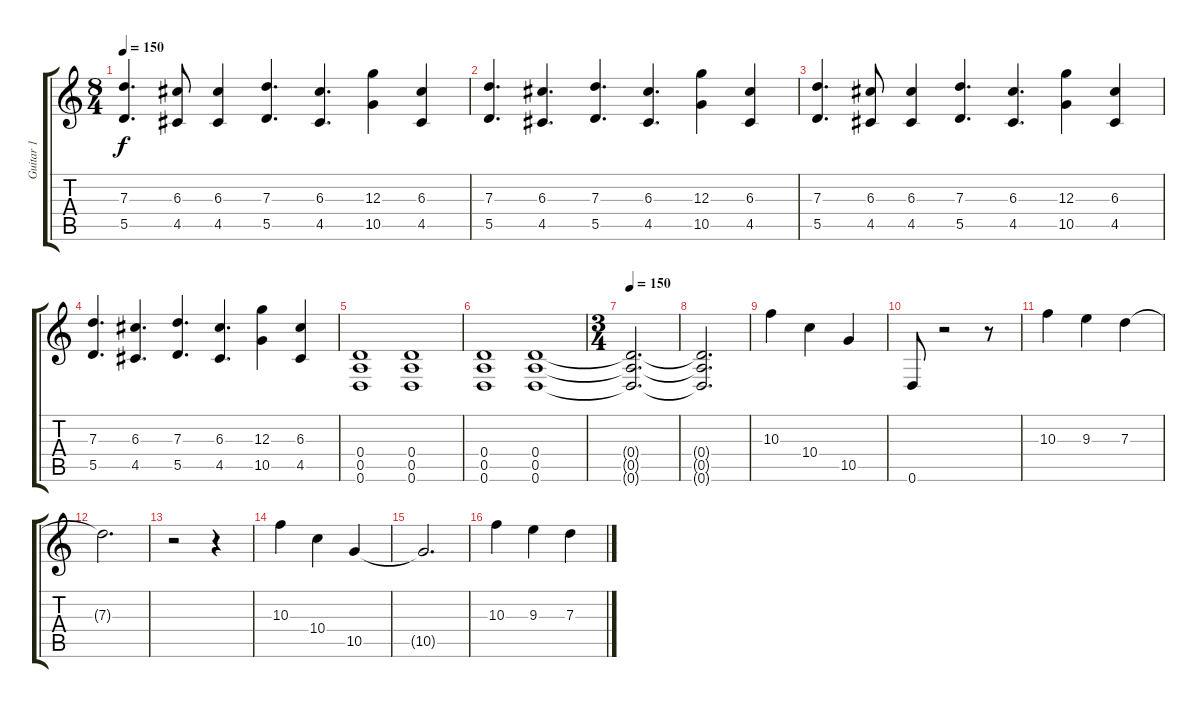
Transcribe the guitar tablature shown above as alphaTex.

\track ("Guitar 1" "Guitar 1") {instrument distortionguitar}
\staff {score tabs}
\tuning (E4 B3 G3 D3 A2 D2) {hide}
\ts (8 4)
\tempo 150
\clef g2
\ks c
(7.3 5.5).4{d dy f} (6.3 4.5).8 (6.3 4.5).4 (7.3 5.5).4{d} (6.3 4.5).4{d} (12.3 10.5).4 (6.3 4.5).4 |
(7.3 5.5).4{d} (6.3 4.5).4{d} (7.3 5.5).4{d} (6.3 4.5).4{d} (12.3 10.5).4 (6.3 4.5).4 |
(7.3 5.5).4{d} (6.3 4.5).8 (6.3 4.5).4 (7.3 5.5).4{d} (6.3 4.5).4{d} (12.3 10.5).4 (6.3 4.5).4 |
(7.3 5.5).4{d} (6.3 4.5).4{d} (7.3 5.5).4{d} (6.3 4.5).4{d} (12.3 10.5).4 (6.3 4.5).4 |
(0.4 0.5 0.6).1 (0.4 0.5 0.6).1 |
(0.4 0.5 0.6).1 (0.4 0.5 0.6).1 |
\ts (3 4)
\tempo 150
(0.4{t} 0.5{t} 0.6{t}).2{d} |
(0.4{t} 0.5{t} 0.6{t}).2{d} |
10.3.4 10.4.4 10.5.4 |
0.6.8 r.2 r.8 |
10.3.4 9.3.4 7.3.4 |
7.3{t}.2{d} |
r.2 r.4 |
10.3.4 10.4.4 10.5.4 |
10.5{t}.2{d volume 7} |
10.3.4{volume 10} 9.3.4 7.3.4
